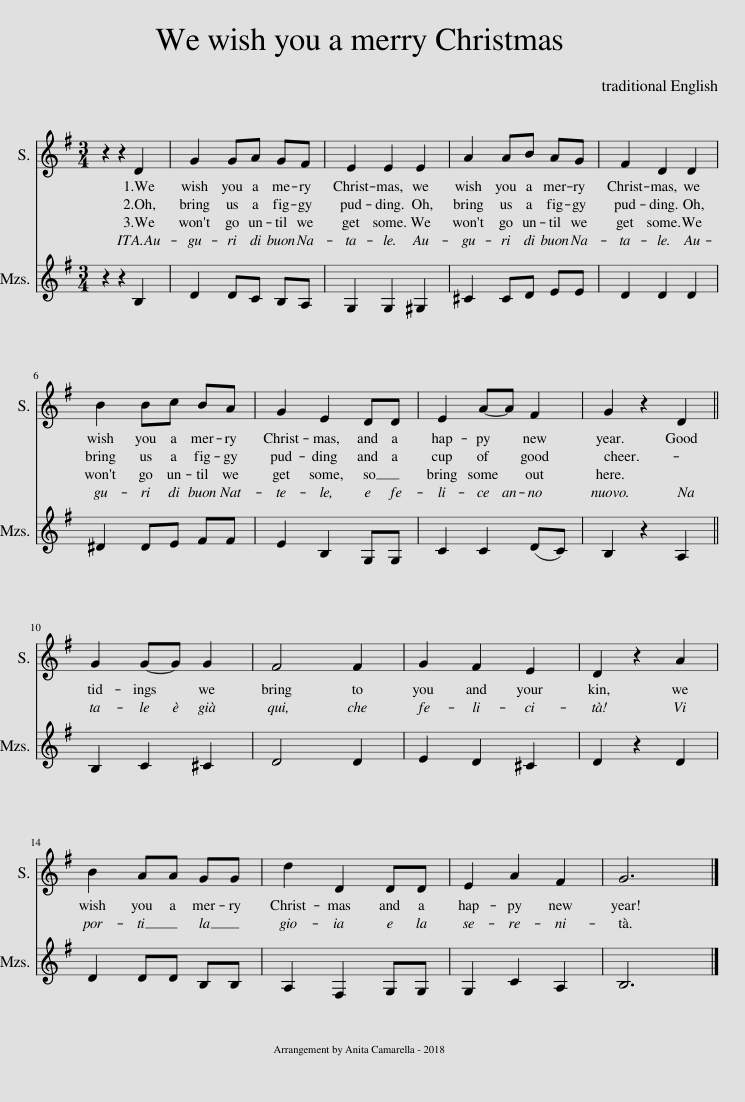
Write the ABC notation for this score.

X:1
%%score 1 2
L:1/8
M:3/4
I:linebreak $
K:G
V:1 treble
V:2 treble
V:1
 z2 z2 D2 | G2 GA GF | E2 E2 E2 | A2 AB AG | F2 D2 D2 |$ %5
 B2 Bc BA | G2 E2 DD | E2 A-A F2 | G2 z2 D2 ||$ G2 G-G G2 | %10
 F4 F2 | G2 F2 E2 | D2 z2 A2 |$ B2 AA GG | d2 D2 DD | %15
 E2 A2 F2 | G6 |] %17
V:2
 z2 z2 B,2 | D2 DC B,A, | G,2 G,2 ^G,2 | ^C2 CD EE | D2 D2 D2 |$ %5
 ^D2 DE FF | E2 B,2 G,G, | C2 C2 (DC) | B,2 z2 A,2 ||$ B,2 C2 ^C2 | %10
 D4 D2 | E2 D2 ^C2 | D2 z2 D2 |$ D2 DD B,B, | A,2 F,2 G,G, | %15
 G,2 C2 A,2 | B,6 |] %17
